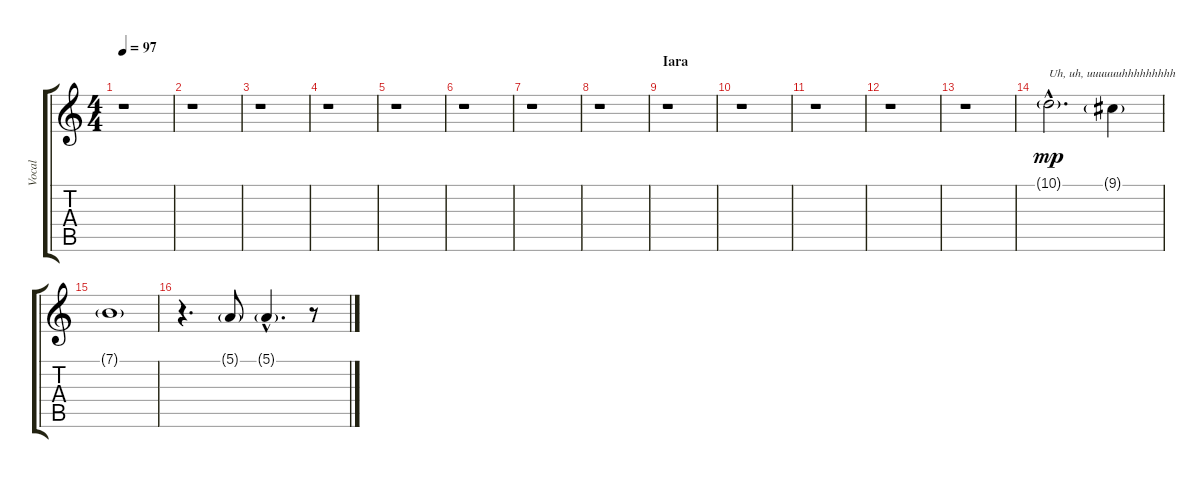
\track ("Vocal" "Vocal") {instrument lead6voice}
\staff {score tabs}
\tuning (E4 B3 G3 D3 A2 E2) {hide}
\ts (4 4)
\tempo 97
\clef g2
\ks c
r.1{dy f} |
r.1 |
r.1 |
r.1 |
r.1 |
r.1 |
r.1 |
r.1 |
\section ("" "Iara")
r.1 |
r.1 |
r.1 |
r.1 |
r.1 |
10.1{g hac}.2{d txt "Uh, uh, uuuuuuhhhhhhhhh" dy mp} 9.1{g}.4 |
7.1{g}.1 |
r.4{d} 5.1{g}.8 5.1{g hac}.4{d} r.8
